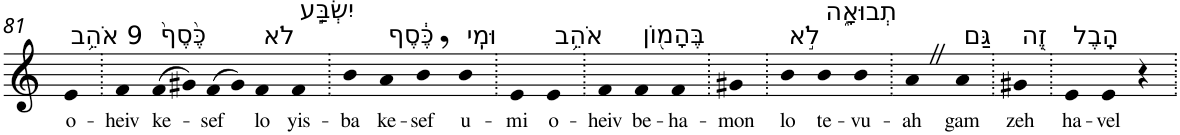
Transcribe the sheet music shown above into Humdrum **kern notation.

**kern	**text
*part1	*part1
*staff1	*staff1
*I"Piano	*
*I'Pno	*
!!LO:PB:g=z
*clefG2	*
*k[]	*
=81	=81
!LO:TX:a:t=9 אֹהֵ֥ב	!
!	!LO:LY:b
4e	o-
=82.	=82.
!	!LO:LY:b
4f	-heiv
!LO:TX:a:t=כֶּ֙סֶף֙	!
!	!LO:LY:b
(>8f	ke-
8g#X)	.
!	!LO:LY:b
(>8f	-sef
8g#)	.
!LO:TX:a:t=לֹא	!
!	!LO:LY:b
4f	lo
!LO:TX:a:t=יִשְׂבַּ֣ע	!
!	!LO:LY:b
4f	yis-
=83.	=83.
!	!LO:LY:b
4b	-ba
!LO:TX:a:t=כֶּ֔סֶף	!
!	!LO:LY:b
4a	ke-
!	!LO:LY:b
4b,	-sef
!LO:TX:a:t=וּמִֽי	!
!	!LO:LY:b
4b	u-
=84.	=84.
!	!LO:LY:b
4e	-mi
!LO:TX:a:t=אֹהֵ֥ב	!
!	!LO:LY:b
4e	o-
=85.	=85.
!	!LO:LY:b
4f	-heiv
!LO:TX:a:t=בֶּהָמ֖וֹן	!
!	!LO:LY:b
4f	be-
!	!LO:LY:b
4f	-ha-
=86.	=86.
!	!LO:LY:b
4g#X	-mon
=87.	=87.
!LO:TX:a:t=לֹ֣א	!
!	!LO:LY:b
4b	lo
!LO:TX:a:t=תְבוּאָ֑ה	!
!	!LO:LY:b
4b	te-
!	!LO:LY:b
4b	-vu-
=88.	=88.
!	!LO:LY:b
4aZ	-ah
!LO:TX:a:t=גַּם	!
!	!LO:LY:b
4a	gam
=89.	=89.
!LO:TX:a:t=זֶ֖ה	!
!	!LO:LY:b
4g#X	zeh
=90.	=90.
!LO:TX:a:t=הָֽבֶל	!
!	!LO:LY:b
4e	ha-
!	!LO:LY:b
4e	-vel
4r	.
=.	=.
*-	*-
